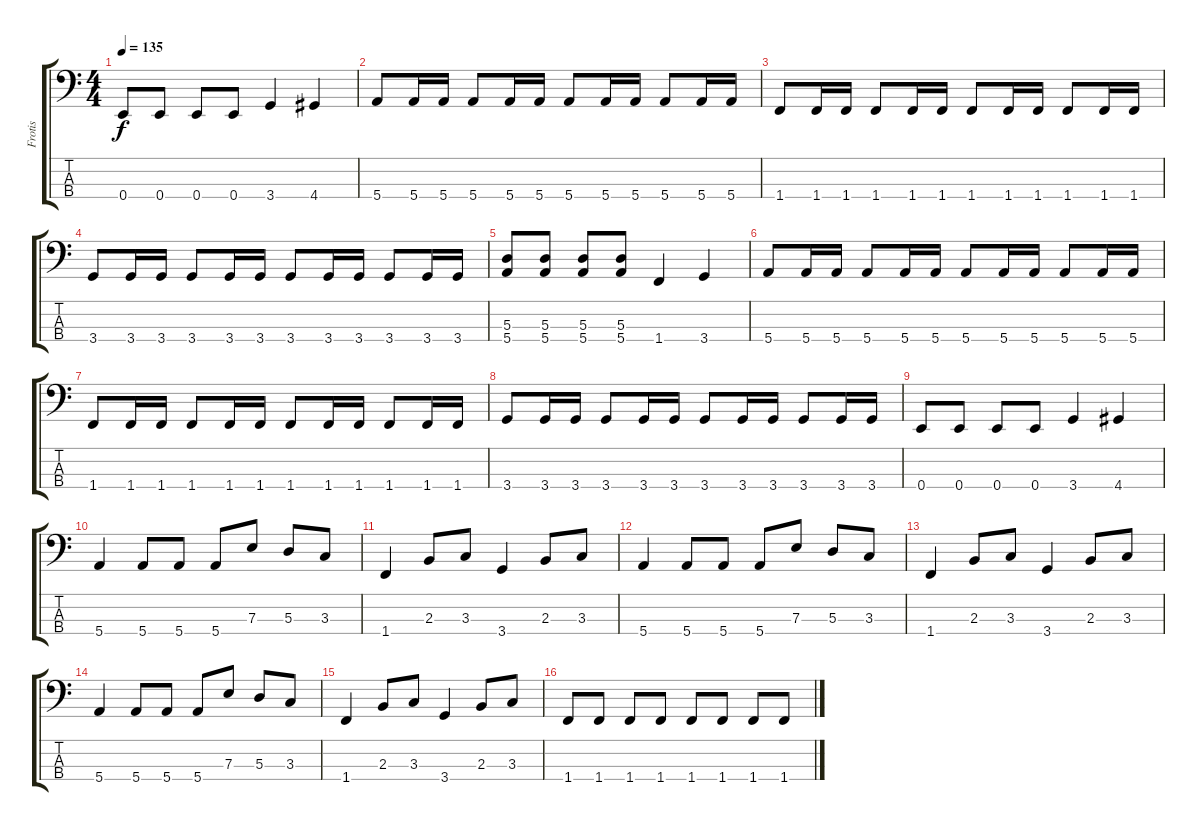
\track ("Frotis" "Frotis") {instrument electricbassfinger}
\staff {score tabs}
\tuning (G2 D2 A1 E1) {hide}
\ts (4 4)
\tempo 135
\clef f4
\ks c
0.4.8{dy f} 0.4.8 0.4.8 0.4.8 3.4.4 4.4.4 |
5.4.8 5.4.16 5.4.16 5.4.8 5.4.16 5.4.16 5.4.8 5.4.16 5.4.16 5.4.8 5.4.16 5.4.16 |
1.4.8 1.4.16 1.4.16 1.4.8 1.4.16 1.4.16 1.4.8 1.4.16 1.4.16 1.4.8 1.4.16 1.4.16 |
3.4.8 3.4.16 3.4.16 3.4.8 3.4.16 3.4.16 3.4.8 3.4.16 3.4.16 3.4.8 3.4.16 3.4.16 |
(5.3 5.4).8 (5.3 5.4).8 (5.3 5.4).8 (5.3 5.4).8 1.4.4 3.4.4 |
5.4.8 5.4.16 5.4.16 5.4.8 5.4.16 5.4.16 5.4.8 5.4.16 5.4.16 5.4.8 5.4.16 5.4.16 |
1.4.8 1.4.16 1.4.16 1.4.8 1.4.16 1.4.16 1.4.8 1.4.16 1.4.16 1.4.8 1.4.16 1.4.16 |
3.4.8 3.4.16 3.4.16 3.4.8 3.4.16 3.4.16 3.4.8 3.4.16 3.4.16 3.4.8 3.4.16 3.4.16 |
0.4.8 0.4.8 0.4.8 0.4.8 3.4.4 4.4.4 |
5.4.4 5.4.8 5.4.8 5.4.8 7.3.8 5.3.8 3.3.8 |
1.4.4 2.3.8 3.3.8 3.4.4 2.3.8 3.3.8 |
5.4.4 5.4.8 5.4.8 5.4.8 7.3.8 5.3.8 3.3.8 |
1.4.4 2.3.8 3.3.8 3.4.4 2.3.8 3.3.8 |
5.4.4 5.4.8 5.4.8 5.4.8 7.3.8 5.3.8 3.3.8 |
1.4.4 2.3.8 3.3.8 3.4.4 2.3.8 3.3.8 |
1.4.8 1.4.8 1.4.8 1.4.8 1.4.8 1.4.8 1.4.8 1.4.8
